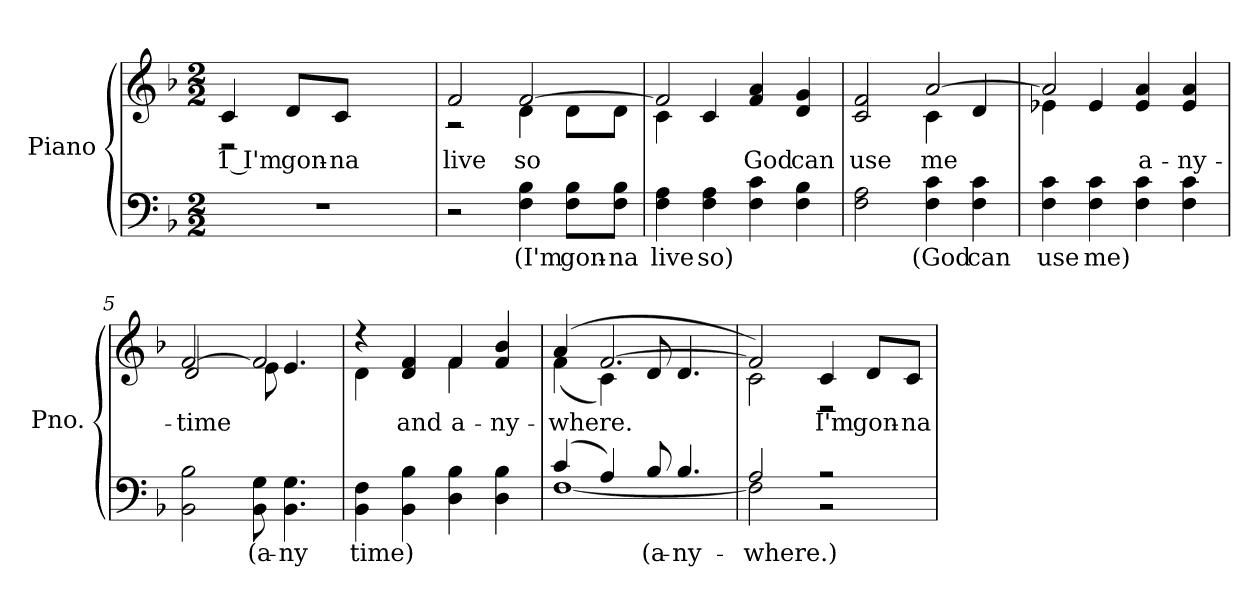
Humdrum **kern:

**kern	**text	**kern	**text
*part2	*part2	*part1	*part1
*staff2	*staff2	*staff1	*staff1
*I"Piano	*	*I"Piano	*
*I'Pno.	*	*I'Pno.	*
!!LO:PB:g=z
*clefF4	*	*clefG2	*
*k[b-]	*	*k[b-]	*
*F:	*	*F:	*
*M2/2	*	*M2/2	*
=	=	=	=
!LO:N:vis=1	!	!	!
!	!	!	!LO:LY:b:color=#000000
*	*	*^	*
1r	.	4ci/	2r	1 I'm
!	!	!	!	!LO:LY:b:color=#000000
.	.	8di/L	.	gon-
!	!	!	!	!LO:LY:b:color=#000000
.	.	8ci/J	.	-na
.	.	2ryy	2ryy	.
=1	=1	=1	=1	=1
!	!	!	!	!LO:LY:b:color=#000000
2r	.	2fi/	2r	live
!	!LO:LY:a:color=#000000	!	!	!
!	!	!	!	!LO:LY:b:color=#000000
4Fi\ 4B-i	(I'm	[2fi/	4di\	so
!	!LO:LY:a:color=#000000	!	!	!
8Fi\ 8B-i\L	gon-	.	8di\L	.
!	!LO:LY:a:color=#000000	!	!	!
8Fi\ 8B-i\J	-na	.	8di\J	.
=2	=2	=2	=2	=2
!	!LO:LY:a:color=#000000	!	!	!
4Fi\ 4Ai	live	2fi/]	4ci\	.
!	!LO:LY:a:color=#000000	!	!	!
4Fi\ 4Ai	so)	.	4ci/	.
!	!	!	!	!LO:LY:b:color=#000000
4Fi\ 4ci	.	4fi/ 4ai	2ryy	God
!	!	!	!	!LO:LY:b:color=#000000
4Fi\ 4B-i	.	4di/ 4gi	.	can
=3	=3	=3	=3	=3
!	!	!	!	!LO:LY:b:color=#000000
2Fi\ 2Ai	.	2ci/ 2fi	2ryy	use
!	!LO:LY:a:color=#000000	!	!	!
!	!	!	!	!LO:LY:b:color=#000000
4Fi\ 4ci	(God	[2ai/	4ci\	me
!	!LO:LY:a:color=#000000	!	!	!
4Fi\ 4ci	can	.	4di/	.
!!LO:LB:g=z	!!
=4	=4	=4	=4	=4
!	!LO:LY:a:color=#000000	!	!	!
4Fi\ 4ci	use	2ai/]	4e-Xi\	.
!	!LO:LY:a:color=#000000	!	!	!
4Fi\ 4ci	me)	.	4e-i/	.
!	!	!	!	!LO:LY:b:color=#000000
4Fi\ 4ci	.	4e-i/ 4ai	2ryy	a-
!	!	!	!	!LO:LY:b:color=#000000
4Fi\ 4ci	.	4e-i/ 4ai	.	-ny-
=5	=5	=5	=5	=5
!	!	!	!	!LO:LY:b:color=#000000
2BB-i\ 2B-i	.	[2fi/	2di/	-time
!	!LO:LY:a:color=#000000	!	!	!
8BB-i\ 8Gi	(a-	2fi/]	8ei\	.
!	!LO:LY:a:color=#000000	!	!	!
4.BB-i\ 4.Gi	-ny	.	4.ei/	.
=6	=6	=6	=6	=6
!	!LO:LY:a:color=#000000	!	!	!
4BB-i\ 4Fi	time)	4r	4di\	.
!	!	!	!	!LO:LY:b:color=#000000
4BB-i\ 4B-i	.	4di/ 4fi	4ryy	and
!	!	!	!	!LO:LY:b:color=#000000
4Di\ 4B-i	.	4fi/	4fi\	a-
!	!	!	!	!LO:LY:b:color=#000000
4Di\ 4B-i	.	4fi/ 4b-i	4ryy	-ny-
=7	=7	=7	=7	=7
*^	*	*	*	*
!	!	!	!	!	!LO:LY:b:color=#000000
(4ci/	[1Fi	.	(4ai/	(4fi\	-where.
4Ai/)	.	.	[2.fi/	4ci\)	.
!	!	!LO:LY:a:color=#000000	!	!	!
8B-i/	.	(a-	.	8di/	.
!	!	!LO:LY:a:color=#000000	!	!	!
4.B-i/	.	-ny-	.	4.di/	.
!!LO:LB:g=z	!!
=8	=8	=8	=8	=8	=8
!	!	!LO:LY:a:color=#000000	!	!	!
2Ai/	2Fi\]	-where.)	2fi/])	2ci\	.
!	!	!	!	!	!LO:LY:b:color=#000000
2r	2r	.	4ci/	2r	I'm
!	!	!	!	!	!LO:LY:b:color=#000000
.	.	.	8di/L	.	gon-
!	!	!	!	!	!LO:LY:b:color=#000000
.	.	.	8ci/J	.	-na
*v	*v	*	*	*	*
*	*	*v	*v	*
=	=	=	=
*-	*-	*-	*-
